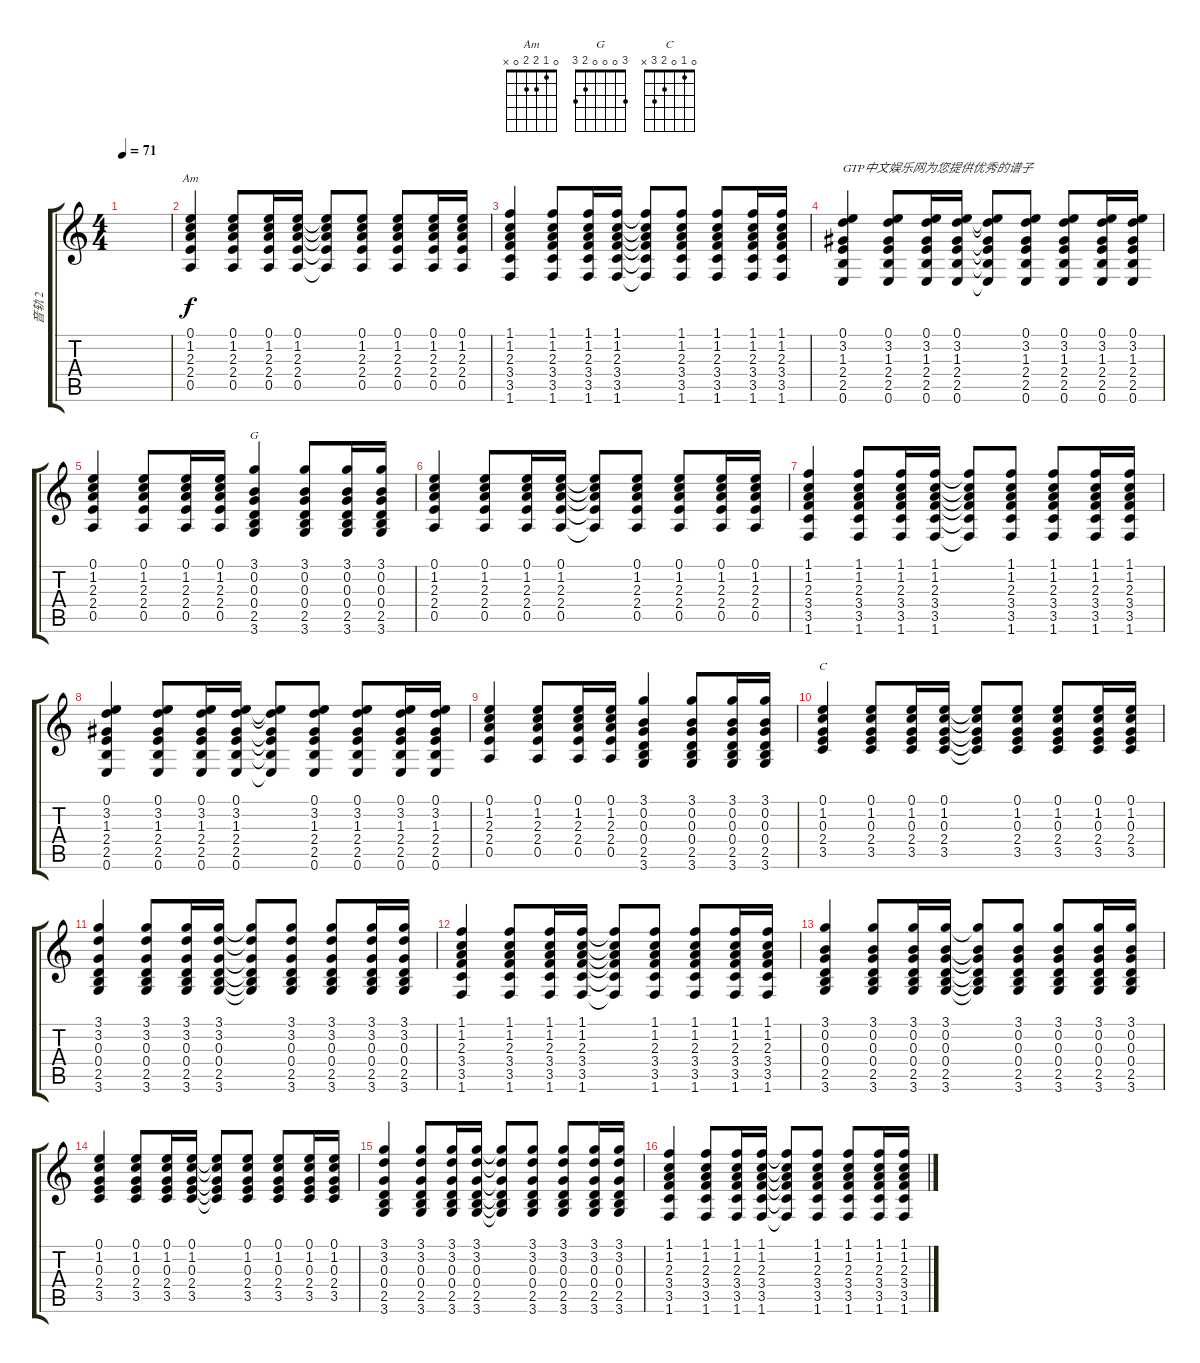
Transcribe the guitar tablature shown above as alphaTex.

\track ("音轨 2" "音轨 2") {instrument acousticguitarnylon}
\staff {score tabs}
\tuning (E4 B3 G3 D3 A2 E2) {hide}
\chord ("Am" 0 1 2 2 0 x)
\chord ("G" 3 0 0 0 2 3)
\chord ("C" 0 1 0 2 3 x)
\ts (4 4)
\tempo 71
\clef g2
\ks c
|
(0.1 1.2 2.3 2.4 0.5).4{ch "Am"} (0.1 1.2 2.3 2.4 0.5).8 (0.1 1.2 2.3 2.4 0.5).16 (0.1 1.2 2.3 2.4 0.5).16 (0.1{t} 1.2{t} 2.3{t} 2.4{t} 0.5{t}).8 (0.1 1.2 2.3 2.4 0.5).8 (0.1 1.2 2.3 2.4 0.5).8 (0.1 1.2 2.3 2.4 0.5).16 (0.1 1.2 2.3 2.4 0.5).16 |
(1.1 1.2 2.3 3.4 3.5 1.6).4 (1.1 1.2 2.3 3.4 3.5 1.6).8 (1.1 1.2 2.3 3.4 3.5 1.6).16 (1.1 1.2 2.3 3.4 3.5 1.6).16 (1.1{t} 1.2{t} 2.3{t} 3.4{t} 3.5{t} 1.6{t}).8 (1.1 1.2 2.3 3.4 3.5 1.6).8 (1.1 1.2 2.3 3.4 3.5 1.6).8 (1.1 1.2 2.3 3.4 3.5 1.6).16 (1.1 1.2 2.3 3.4 3.5 1.6).16 |
(0.1 3.2 1.3 2.4 2.5 0.6).4{txt "GTP中文娱乐网为您提供优秀的谱子"} (0.1 3.2 1.3 2.4 2.5 0.6).8 (0.1 3.2 1.3 2.4 2.5 0.6).16 (0.1 3.2 1.3 2.4 2.5 0.6).16 (0.1{t} 3.2{t} 1.3{t} 2.4{t} 2.5{t} 0.6{t}).8 (0.1 3.2 1.3 2.4 2.5 0.6).8 (0.1 3.2 1.3 2.4 2.5 0.6).8 (0.1 3.2 1.3 2.4 2.5 0.6).16 (0.1 3.2 1.3 2.4 2.5 0.6).16 |
(0.1 1.2 2.3 2.4 0.5).4 (0.1 1.2 2.3 2.4 0.5).8 (0.1 1.2 2.3 2.4 0.5).16 (0.1 1.2 2.3 2.4 0.5).16 (3.1 0.2 0.3 0.4 2.5 3.6).4{ch "G"} (3.1 0.2 0.3 0.4 2.5 3.6).8 (3.1 0.2 0.3 0.4 2.5 3.6).16 (3.1 0.2 0.3 0.4 2.5 3.6).16 |
(0.1 1.2 2.3 2.4 0.5).4 (0.1 1.2 2.3 2.4 0.5).8 (0.1 1.2 2.3 2.4 0.5).16 (0.1 1.2 2.3 2.4 0.5).16 (0.1{t} 1.2{t} 2.3{t} 2.4{t} 0.5{t}).8 (0.1 1.2 2.3 2.4 0.5).8 (0.1 1.2 2.3 2.4 0.5).8 (0.1 1.2 2.3 2.4 0.5).16 (0.1 1.2 2.3 2.4 0.5).16 |
(1.1 1.2 2.3 3.4 3.5 1.6).4 (1.1 1.2 2.3 3.4 3.5 1.6).8 (1.1 1.2 2.3 3.4 3.5 1.6).16 (1.1 1.2 2.3 3.4 3.5 1.6).16 (1.1{t} 1.2{t} 2.3{t} 3.4{t} 3.5{t} 1.6{t}).8 (1.1 1.2 2.3 3.4 3.5 1.6).8 (1.1 1.2 2.3 3.4 3.5 1.6).8 (1.1 1.2 2.3 3.4 3.5 1.6).16 (1.1 1.2 2.3 3.4 3.5 1.6).16 |
(0.1 3.2 1.3 2.4 2.5 0.6).4 (0.1 3.2 1.3 2.4 2.5 0.6).8 (0.1 3.2 1.3 2.4 2.5 0.6).16 (0.1 3.2 1.3 2.4 2.5 0.6).16 (0.1{t} 3.2{t} 1.3{t} 2.4{t} 2.5{t} 0.6{t}).8 (0.1 3.2 1.3 2.4 2.5 0.6).8 (0.1 3.2 1.3 2.4 2.5 0.6).8 (0.1 3.2 1.3 2.4 2.5 0.6).16 (0.1 3.2 1.3 2.4 2.5 0.6).16 |
(0.1 1.2 2.3 2.4 0.5).4 (0.1 1.2 2.3 2.4 0.5).8 (0.1 1.2 2.3 2.4 0.5).16 (0.1 1.2 2.3 2.4 0.5).16 (3.1 0.2 0.3 0.4 2.5 3.6).4 (3.1 0.2 0.3 0.4 2.5 3.6).8 (3.1 0.2 0.3 0.4 2.5 3.6).16 (3.1 0.2 0.3 0.4 2.5 3.6).16 |
(0.1 1.2 0.3 2.4 3.5).4{ch "C"} (0.1 1.2 0.3 2.4 3.5).8 (0.1 1.2 0.3 2.4 3.5).16 (0.1 1.2 0.3 2.4 3.5).16 (0.1{t} 1.2{t} 0.3{t} 2.4{t} 3.5{t}).8 (0.1 1.2 0.3 2.4 3.5).8 (0.1 1.2 0.3 2.4 3.5).8 (0.1 1.2 0.3 2.4 3.5).16 (0.1 1.2 0.3 2.4 3.5).16 |
(3.1 3.2 0.3 0.4 2.5 3.6).4 (3.1 3.2 0.3 0.4 2.5 3.6).8 (3.1 3.2 0.3 0.4 2.5 3.6).16 (3.1 3.2 0.3 0.4 2.5 3.6).16 (3.1{t} 3.2{t} 0.3{t} 0.4{t} 2.5{t} 3.6{t}).8 (3.1 3.2 0.3 0.4 2.5 3.6).8 (3.1 3.2 0.3 0.4 2.5 3.6).8 (3.1 3.2 0.3 0.4 2.5 3.6).16 (3.1 3.2 0.3 0.4 2.5 3.6).16 |
(1.1 1.2 2.3 3.4 3.5 1.6).4 (1.1 1.2 2.3 3.4 3.5 1.6).8 (1.1 1.2 2.3 3.4 3.5 1.6).16 (1.1 1.2 2.3 3.4 3.5 1.6).16 (1.1{t} 1.2{t} 2.3{t} 3.4{t} 3.5{t} 1.6{t}).8 (1.1 1.2 2.3 3.4 3.5 1.6).8 (1.1 1.2 2.3 3.4 3.5 1.6).8 (1.1 1.2 2.3 3.4 3.5 1.6).16 (1.1 1.2 2.3 3.4 3.5 1.6).16 |
(3.1 0.2 0.3 0.4 2.5 3.6).4 (3.1 0.2 0.3 0.4 2.5 3.6).8 (3.1 0.2 0.3 0.4 2.5 3.6).16 (3.1 0.2 0.3 0.4 2.5 3.6).16 (3.1{t} 0.2{t} 0.3{t} 0.4{t} 2.5{t} 3.6{t}).8 (3.1 0.2 0.3 0.4 2.5 3.6).8 (3.1 0.2 0.3 0.4 2.5 3.6).8 (3.1 0.2 0.3 0.4 2.5 3.6).16 (3.1 0.2 0.3 0.4 2.5 3.6).16 |
(0.1 1.2 0.3 2.4 3.5).4 (0.1 1.2 0.3 2.4 3.5).8 (0.1 1.2 0.3 2.4 3.5).16 (0.1 1.2 0.3 2.4 3.5).16 (0.1{t} 1.2{t} 0.3{t} 2.4{t} 3.5{t}).8 (0.1 1.2 0.3 2.4 3.5).8 (0.1 1.2 0.3 2.4 3.5).8 (0.1 1.2 0.3 2.4 3.5).16 (0.1 1.2 0.3 2.4 3.5).16 |
(3.1 3.2 0.3 0.4 2.5 3.6).4 (3.1 3.2 0.3 0.4 2.5 3.6).8 (3.1 3.2 0.3 0.4 2.5 3.6).16 (3.1 3.2 0.3 0.4 2.5 3.6).16 (3.1{t} 3.2{t} 0.3{t} 0.4{t} 2.5{t} 3.6{t}).8 (3.1 3.2 0.3 0.4 2.5 3.6).8 (3.1 3.2 0.3 0.4 2.5 3.6).8 (3.1 3.2 0.3 0.4 2.5 3.6).16 (3.1 3.2 0.3 0.4 2.5 3.6).16 |
(1.1 1.2 2.3 3.4 3.5 1.6).4 (1.1 1.2 2.3 3.4 3.5 1.6).8 (1.1 1.2 2.3 3.4 3.5 1.6).16 (1.1 1.2 2.3 3.4 3.5 1.6).16 (1.1{t} 1.2{t} 2.3{t} 3.4{t} 3.5{t} 1.6{t}).8 (1.1 1.2 2.3 3.4 3.5 1.6).8 (1.1 1.2 2.3 3.4 3.5 1.6).8 (1.1 1.2 2.3 3.4 3.5 1.6).16 (1.1 1.2 2.3 3.4 3.5 1.6).16
